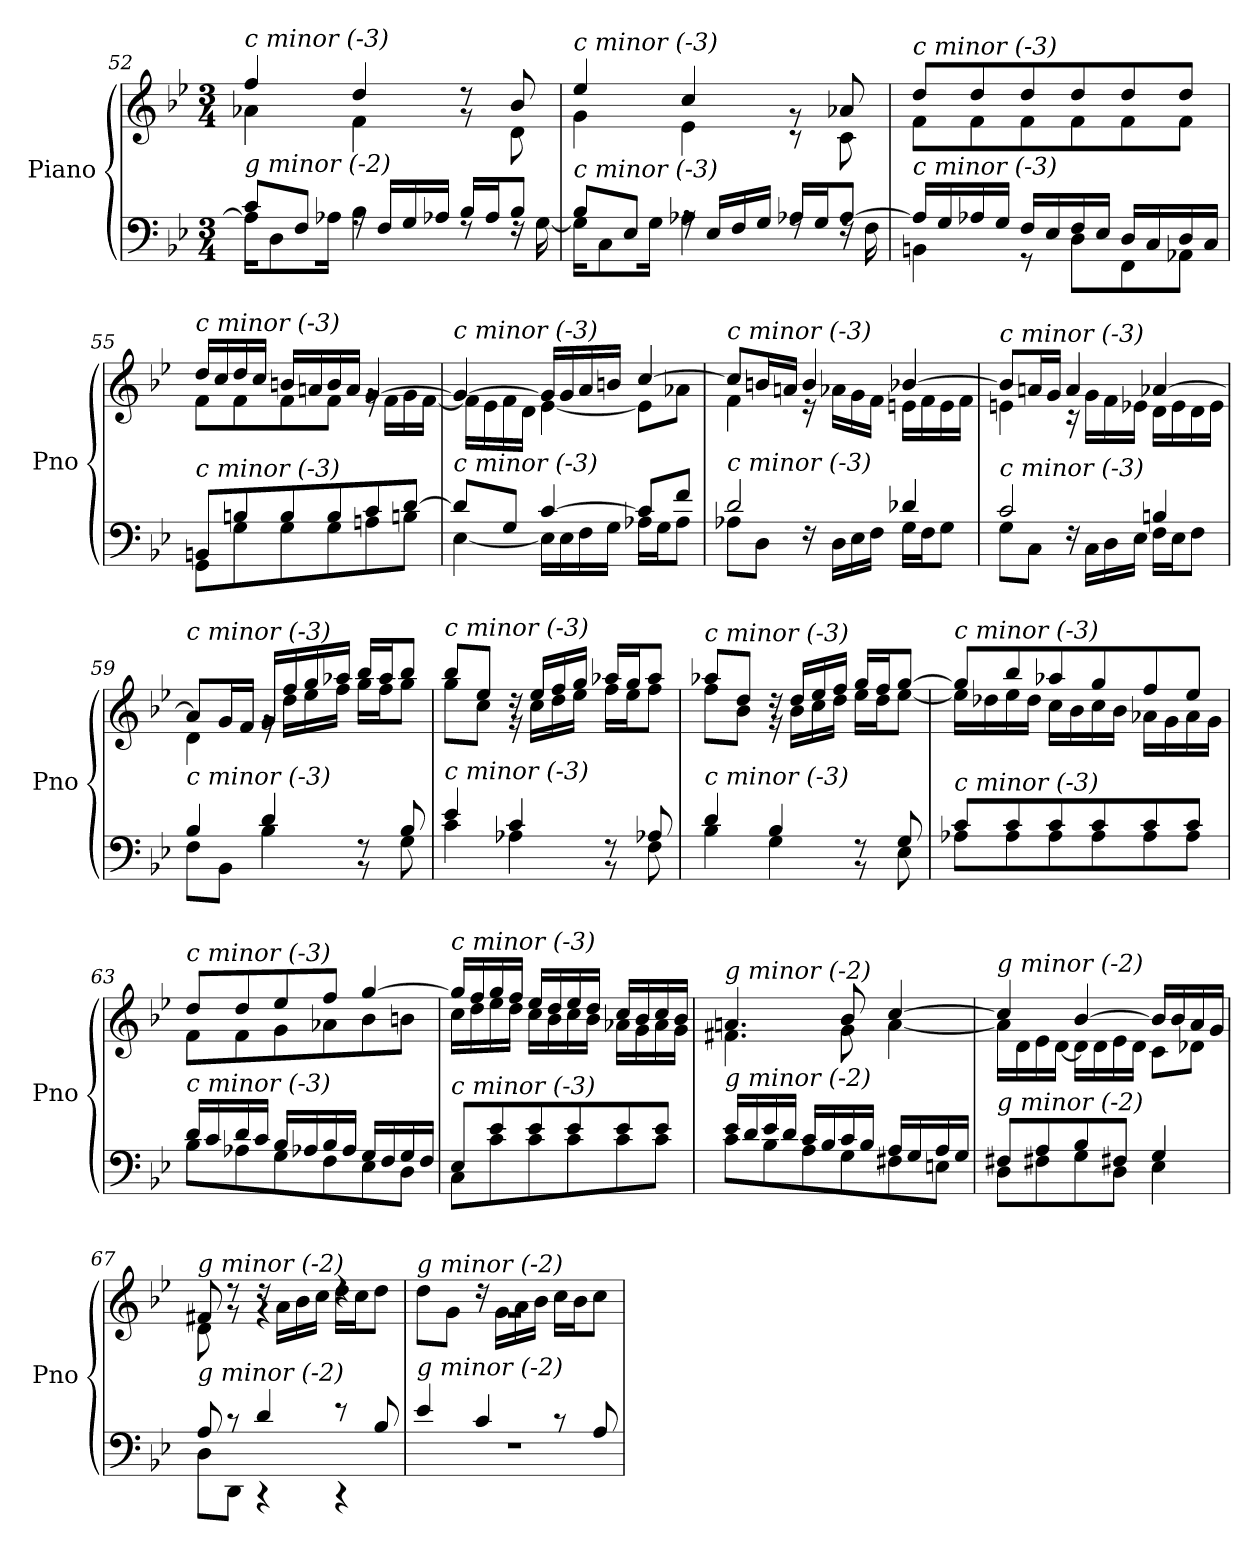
**kern	**kern
*part1	*part1
*staff2	*staff1
*I"Piano	*
*I'Pno	*
*clefF4	*clefG2
*k[b-e-]	*k[b-e-]
*M3/4	*M3/4
=52	=52
*^	*^
!	!	!LO:TX:i:t=c minor (-3)	!
!LO:TX:i:t=g minor (-2)	!	!	!
8c/L	16A-\KL]	4ff/	4a-X\
.	8D\	.	.
8F/J	.	.	.
.	16A-X\Jk	.	.
16rA	4B-\	4dd/	4f\
16F/LL	.	.	.
16G/	.	.	.
16A-X/JJ	.	.	.
16B-/LL	8rF	8rg	8rdd
16A-/J	.	.	.
8B-/J	16rF	8b-/	8d\
.	[16G\	.	.
=53	=53	=53	=53
!	!	!LO:TX:i:t=c minor (-3)	!
!LO:TX:i:t=c minor (-3)	!	!	!
8B-/L	16G\KL]	4ee-/	4g\
.	8C\	.	.
8E-/J	.	.	.
.	16G\Jk	.	.
16rA	4A-X\	4cc/	4e-\
16E-/LL	.	.	.
16F/	.	.	.
16G/JJ	.	.	.
16A-X/LL	8rF	8rg	8r
16G/J	.	.	.
[8A-/J	16rF	8a-X/	8c\
.	16F\	.	.
=54	=54	=54	=54
!	!	!LO:TX:i:t=c minor (-3)	!
!LO:TX:i:t=c minor (-3)	!	!	!
16A-/LL]	4BBn\	8dd/L	8f\L
16G/	.	.	.
16A-X/	.	8dd/	8f\
16G/JJ	.	.	.
16F/LL	8r	8dd/	8f\
16E-/	.	.	.
16F/	8D\L	8dd/	8f\
16E-/JJ	.	.	.
16D/LL	8FF\	8dd/	8f\
16C/	.	.	.
16D/	8AA-X\J	8dd/J	8f\J
16C/JJ	.	.	.
!!LO:LB:g=z	!!
=55	=55	=55	=55
!	!	!LO:TX:i:t=c minor (-3)	!
!LO:TX:i:t=c minor (-3)	!	!	!
8BBn/L	8GG\L	16dd/LL	8f\L
.	.	16cc/	.
8Bn/	8G\	16dd/	8f\
.	.	16cc/JJ	.
8B/	8G\	16bn/LL	8f\
.	.	16an/	.
8B/	8G\	16b/	8f\J
.	.	16a/JJ	.
8c/	8An\	[4g/	16rg
.	.	.	16f\LL
[8d/J	8Bn\J	.	16g\
.	.	.	[16f\JJ
=56	=56	=56	=56
!	!	!LO:TX:i:t=c minor (-3)	!
!LO:TX:i:t=c minor (-3)	!	!	!
8d/L]	[4E-\	4g/_	16f\LL]
.	.	.	16e-\
8G/J	.	.	16f\
.	.	.	16d\JJ
[4c/	16E-\LL]	16g/LL]	[4e-\
.	16E-\	16g/	.
.	16F\	16a/	.
.	16G\JJ	16bn/JJ	.
8c/L]	16A-X\LL	[4cc/	8e-\L]
.	16G\J	.	.
8f/J	8A-\J	.	8a-X\J
=57	=57	=57	=57
!	!	!LO:TX:i:t=c minor (-3)	!
!LO:TX:i:t=c minor (-3)	!	!	!
2d/	8A-X\L	8cc/L]	4f\
.	8D\J	16bn/L	.
.	.	16an/JJ	.
.	16rF	4b/	16r
.	16D\LL	.	16a-X\LL
.	16E-\	.	16g\
.	16F\JJ	.	16f\JJ
4d-X/	16G\LL	[4b-X/	16en\LL
.	16F\J	.	16f\
.	8G\J	.	16e\
.	.	.	16f\JJ
!!LO:PB:g=z	!!
=58	=58	=58	=58
!	!	!LO:TX:i:t=c minor (-3)	!
!LO:TX:i:t=c minor (-3)	!	!	!
2c/	8G\L	8b-/L]	4en\
.	8C\J	16an/L	.
.	.	16g/JJ	.
.	16rF	4a/	16r
.	16C\LL	.	16g\LL
.	16D\	.	16f\
.	16E-\JJ	.	16e-X\JJ
4Bni/	16F\LL	[4a-X/	16d\LL
.	16E-\J	.	16e-\
.	8F\J	.	16d\
.	.	.	16e-\JJ
=59	=59	=59	=59
!	!	!LO:TX:i:t=c minor (-3)	!
!LO:TX:i:t=c minor (-3)	!	!	!
4B-/	8F\L	8a-/L]	4d\
.	8BB-\J	16g/L	.
.	.	16f/JJ	.
4d/	4B-\	16g/LL	16rg
.	.	16ff/	16dd\LL
.	.	16gg/	16ee-\
.	.	16aa-X/JJ	16ff\JJ
8rBB	8rF	16bb-/LL	16gg\LL
.	.	16aa-/J	16ff\J
8B-/	8G\	8bb-/J	8gg\J
=60	=60	=60	=60
!	!	!LO:TX:i:t=c minor (-3)	!
!LO:TX:i:t=c minor (-3)	!	!	!
4e-/	4c\	8bb-/L	8gg\L
.	.	8ee-/J	8cc\J
4c/	4A-X\	16rg	16rdd
.	.	16ee-/LL	16cc\LL
.	.	16ff/	16dd\
.	.	16gg/JJ	16ee-\JJ
8rBB	8rF	16aa-X/LL	16ff\LL
.	.	16gg/J	16ee-\J
8A-X/	8F\	8aa-/J	8ff\J
!!LO:LB:g=z	!!
=61	=61	=61	=61
!	!	!LO:TX:i:t=c minor (-3)	!
!LO:TX:i:t=c minor (-3)	!	!	!
4d/	4B-\	8aa-X/L	8ff\L
.	.	8dd/J	8b-\J
4B-/	4G\	16rg	16rdd
.	.	16dd/LL	16b-\LL
.	.	16ee-/	16cc\
.	.	16ff/JJ	16dd\JJ
8rBB	8rF	16gg/LL	16ee-\LL
.	.	16ff/J	16dd\J
8G/	8E-\	[8gg/J	[8ee-\J
=62	=62	=62	=62
!	!	!LO:TX:i:t=c minor (-3)	!
!LO:TX:i:t=c minor (-3)	!	!	!
8c/L	8A-X\L	8gg/L]	16ee-\LL]
.	.	.	16dd-X\
8c/	8A-\	8bb-/	16ee-\
.	.	.	16dd-\JJ
8c/	8A-\	8aa-X/	16cc\LL
.	.	.	16b-\
8c/	8A-\	8gg/	16cc\
.	.	.	16b-\JJ
8c/	8A-\	8ff/	16a-X\LL
.	.	.	16g\
8c/J	8A-\J	8ee-/J	16a-\
.	.	.	16g\JJ
=63	=63	=63	=63
!	!	!LO:TX:i:t=c minor (-3)	!
!LO:TX:i:t=c minor (-3)	!	!	!
16d/LL	8B-\L	8dd/L	8f\L
16c/	.	.	.
16d/	8A-X\	8dd/	8f\
16c/JJ	.	.	.
16B-/LL	8G\	8ee-/	8g\
16A-X/	.	.	.
16B-/	8F\	8ff/J	8a-X\
16A-/JJ	.	.	.
16G/LL	8E-\	[4gg/	8b-\
16F/	.	.	.
16G/	8D\J	.	8bn\J
16F/JJ	.	.	.
!!LO:LB:g=z	!!
=64	=64	=64	=64
!	!	!LO:TX:i:t=c minor (-3)	!
!LO:TX:i:t=c minor (-3)	!	!	!
8E-/L	8C\L	16gg/LL]	16cc\LL
.	.	16ff/	16dd\
8e-/	8c\	16gg/	16ee-\
.	.	16ff/JJ	16dd\JJ
8e-/	8c\	16ee-/LL	16cc\LL
.	.	16dd/	16b-\
8e-/	8c\	16ee-/	16cc\
.	.	16dd/JJ	16b-\JJ
8e-/	8c\	16cc/LL	16a-X\LL
.	.	16b-/	16g\
8e-/J	8c\J	16cc/	16a-\
.	.	16b-/JJ	16g\JJ
=65	=65	=65	=65
!	!	!LO:TX:i:t=g minor (-2)	!
!LO:TX:i:t=g minor (-2)	!	!	!
16e-/LL	8c\L	4.an/	4.f#X\
16d/	.	.	.
16e-/	8B-\	.	.
16d/JJ	.	.	.
16c/LL	8A\	.	.
16B-/	.	.	.
16c/	8G\	8b-/	8g\
16B-/JJ	.	.	.
16A/LL	8F#X\	[4cc/	[4a\
16G/	.	.	.
16A/	8En\J	.	.
16G/JJ	.	.	.
=66	=66	=66	=66
!	!	!LO:TX:i:t=g minor (-2)	!
!LO:TX:i:t=g minor (-2)	!	!	!
8F#X/L	8D\L	4cc/]	16a\LL]
.	.	.	16d\
8A/	8F#X\	.	16e-\
.	.	.	[16d\JJ
8B-/	8G\	[4b-/	16d\LL]
.	.	.	16d\
8F#X/J	8D\J	.	16e-\
.	.	.	16d\JJ
4G/	4E-\	16b-/LL]	8c\L
.	.	16b-/	.
.	.	16a/	8d-Xi\J
.	.	16g/JJ	.
!!LO:LB:g=z	!!
=67	=67	=67	=67
!	!	!LO:TX:i:t=g minor (-2)	!
!LO:TX:i:t=g minor (-2)	!	!	!
8A/	8D\L	8f#X/	8d\
8r	8DD\J	8rg	8rdd
4d/	4r	4rg	16rdd
.	.	.	16a\LL
.	.	.	16b-\
.	.	.	16cc\JJ
8r	4r	4rdd	16dd\LL
.	.	.	16cc\J
8B-/	.	.	8dd\J
=68	=68	=68	=68
!	!	!LO:TX:i:t=g minor (-2)	!
!LO:TX:i:t=g minor (-2)	!	!	!
4e-/	2.rF	2.rg	8dd\L
.	.	.	8g\J
4c/	.	.	16rdd
.	.	.	16g\LL
.	.	.	16a\
.	.	.	16b-\JJ
8r	.	.	16cc\LL
.	.	.	16b-\J
8A/	.	.	8cc\J
*v	*v	*	*
*	*v	*v
=	=
*-	*-
